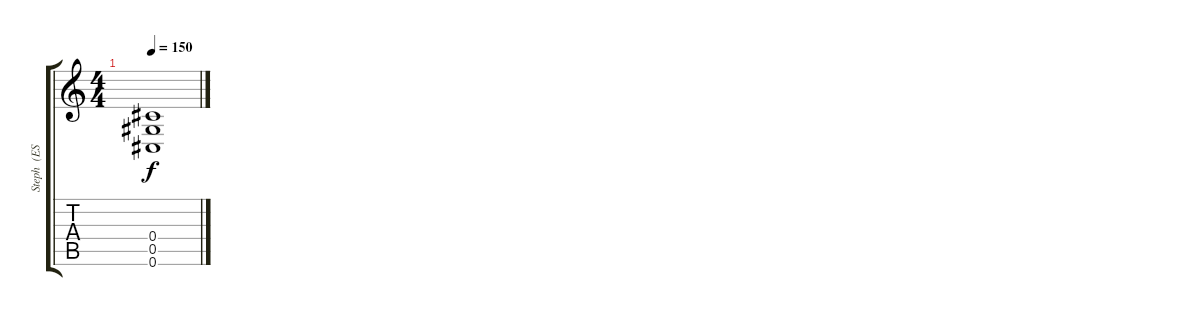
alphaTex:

\track ("Steph  (ESP guitar)" "Steph  (ES") {instrument distortionguitar}
\staff {score tabs}
\tuning (Eb4 Bb3 Gb3 Db3 Ab2 Db2) {hide}
\ts (4 4)
\tempo 150
\clef g2
\ks c
(0.4{t} 0.5{t} 0.6{t}).1{dy f}
